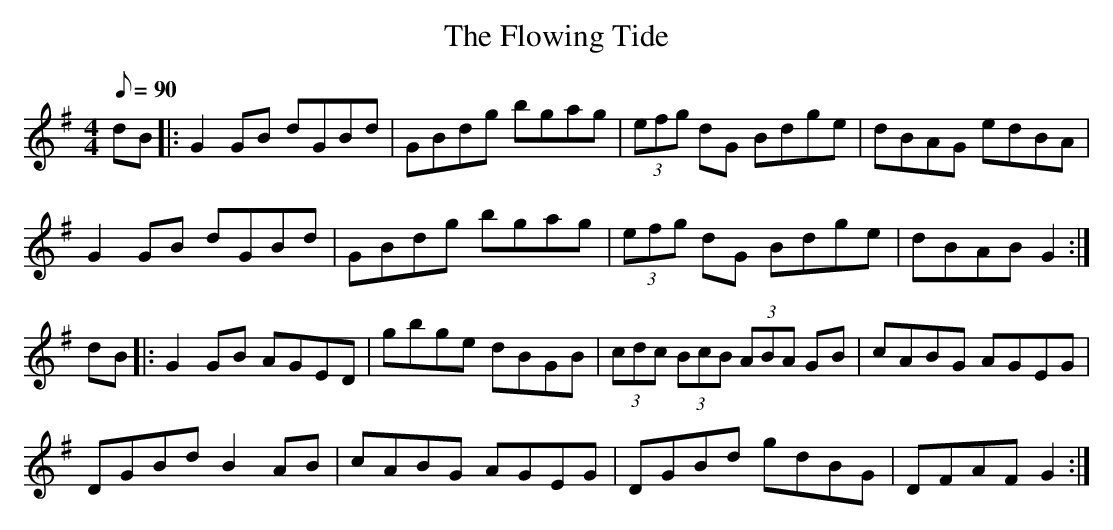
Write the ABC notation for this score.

X:1
T:Flowing Tide, The
M:4/4
L:1/8
Q:90
K:G
dB |: G2 GB dGBd|GBdg bgag|(3efg dG Bdge|dBAG edBA|
      G2 GB dGBd|GBdg bgag|(3efg dG Bdge|dBAB G2 :|
dB |: G2 GB AGED|gbge dBGB|(3cdc (3BcB (3ABA GB|cABG AGEG|
      DGBd B2 AB|cABG AGEG|DGBd gdBG|DFAF G2 :|
